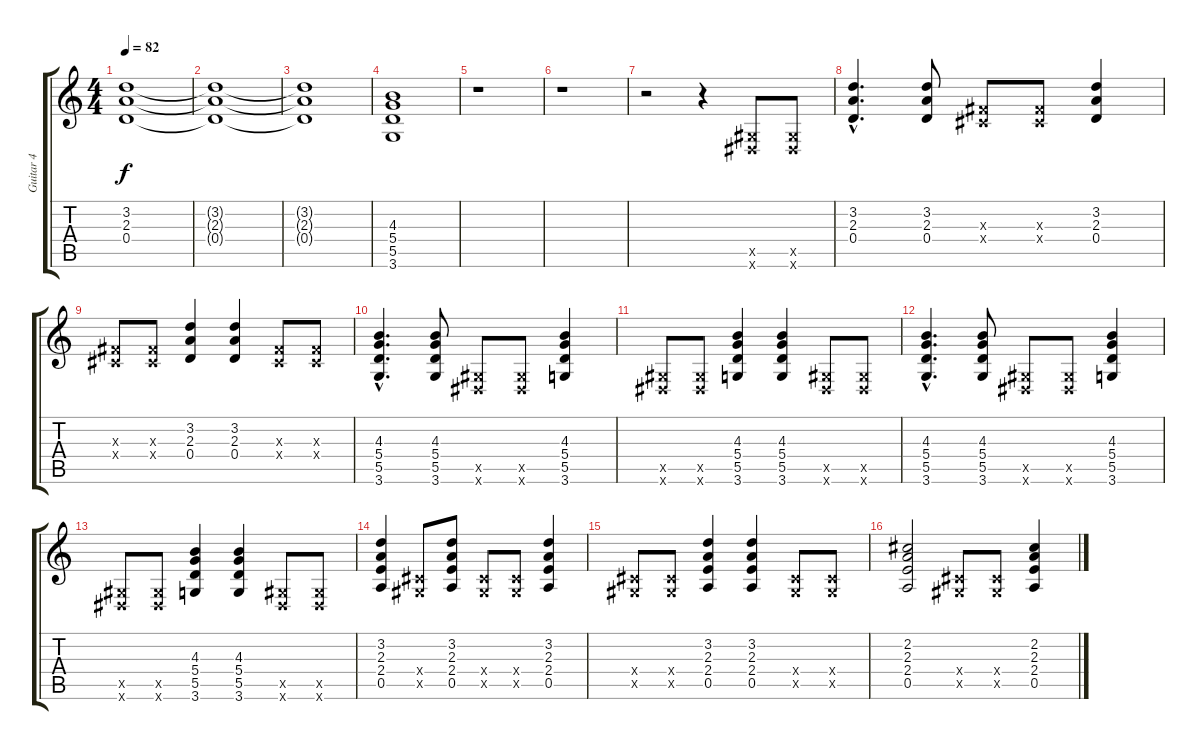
\track ("Guitar 4" "Guitar 4") {instrument distortionguitar}
\staff {score tabs}
\tuning (E4 B3 G3 D3 A2 E2) {hide}
\ts (4 4)
\tempo 82
\clef g2
\ks c
(3.2{t} 2.3{t} 0.4{t}).1{dy f} |
(3.2{t} 2.3{t} 0.4{t}).1 |
(3.2{t} 2.3{t} 0.4{t}).1 |
(4.3 5.4 5.5 3.6).1 |
r.1 |
r.1 |
r.2 r.4 (-1.5{x} -1.6{x}).8 (-1.5{x} -1.6{x}).8 |
(3.2{hac} 2.3{hac} 0.4{hac}).4{d} (3.2 2.3 0.4).8 (-1.3{x} -1.4{x}).8 (-1.3{x} -1.4{x}).8 (3.2 2.3 0.4).4 |
(-1.3{x} -1.4{x}).8 (-1.3{x} -1.4{x}).8 (3.2 2.3 0.4).4 (3.2 2.3 0.4).4 (-1.3{x} -1.4{x}).8 (-1.3{x} -1.4{x}).8 |
(4.3{hac} 5.4{hac} 5.5{hac} 3.6{hac}).4{d} (4.3 5.4 5.5 3.6).8 (-1.5{x} -1.6{x}).8 (-1.5{x} -1.6{x}).8 (4.3 5.4 5.5 3.6).4 |
(-1.5{x} -1.6{x}).8 (-1.5{x} -1.6{x}).8 (4.3 5.4 5.5 3.6).4 (4.3 5.4 5.5 3.6).4 (-1.5{x} -1.6{x}).8 (-1.5{x} -1.6{x}).8 |
(4.3{hac} 5.4{hac} 5.5{hac} 3.6{hac}).4{d} (4.3 5.4 5.5 3.6).8 (-1.5{x} -1.6{x}).8 (-1.5{x} -1.6{x}).8 (4.3 5.4 5.5 3.6).4 |
(-1.5{x} -1.6{x}).8 (-1.5{x} -1.6{x}).8 (4.3 5.4 5.5 3.6).4 (4.3 5.4 5.5 3.6).4 (-1.5{x} -1.6{x}).8 (-1.5{x} -1.6{x}).8 |
(3.2 2.3 2.4 0.5).4 (-1.4{x} -1.5{x}).8 (3.2 2.3 2.4 0.5).8 (-1.4{x} -1.5{x}).8 (-1.4{x} -1.5{x}).8 (3.2 2.3 2.4 0.5).4 |
(-1.4{x} -1.5{x}).8 (-1.4{x} -1.5{x}).8 (3.2 2.3 2.4 0.5).4 (3.2 2.3 2.4 0.5).4 (-1.4{x} -1.5{x}).8 (-1.4{x} -1.5{x}).8 |
(2.2 2.3 2.4 0.5).2 (-1.4{x} -1.5{x}).8 (-1.4{x} -1.5{x}).8 (2.2 2.3 2.4 0.5).4
